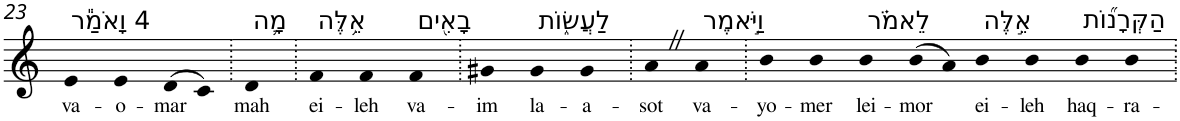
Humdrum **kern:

**kern	**text
*part1	*part1
*staff1	*staff1
*I"Piano	*
*I'Pno	*
!!LO:PB:g=z
*clefG2	*
*k[]	*
=23	=23
!LO:TX:a:t=4 וָאֹמַ֕ר	!
!	!LO:LY:b
4e	va-
!	!LO:LY:b
4e	-o-
!	!LO:LY:b
(>8d	-mar
8c)	.
=24.	=24.
!LO:TX:a:t=מָ֛ה	!
!	!LO:LY:b
4d	mah
=25.	=25.
!LO:TX:a:t=אֵ֥לֶּה	!
!	!LO:LY:b
4f	ei-
!	!LO:LY:b
4f	-leh
!LO:TX:a:t=בָאִ֖ים	!
!	!LO:LY:b
4f	va-
=26.	=26.
!	!LO:LY:b
4g#X	-im
!LO:TX:a:t=לַעֲשׂ֑וֹת	!
!	!LO:LY:b
4g#	la-
!	!LO:LY:b
4g#	-a-
=27.	=27.
!	!LO:LY:b
4aZ	-sot
!LO:TX:a:t=וַיֹּ֣אמֶר	!
!	!LO:LY:b
4a	va-
=28.	=28.
!	!LO:LY:b
4b	-yo-
!	!LO:LY:b
4b	-mer
!LO:TX:a:t=לֵאמֹ֗ר	!
!	!LO:LY:b
4b	lei-
!	!LO:LY:b
(>8b	-mor
8a)	.
!LO:TX:a:t=אֵ֣לֶּה	!
!	!LO:LY:b
4b	ei-
!	!LO:LY:b
4b	-leh
!LO:TX:a:t=הַקְּרָנ֞וֹת	!
!	!LO:LY:b
4b	haq-
!	!LO:LY:b
4b	-ra-
=.	=.
*-	*-
